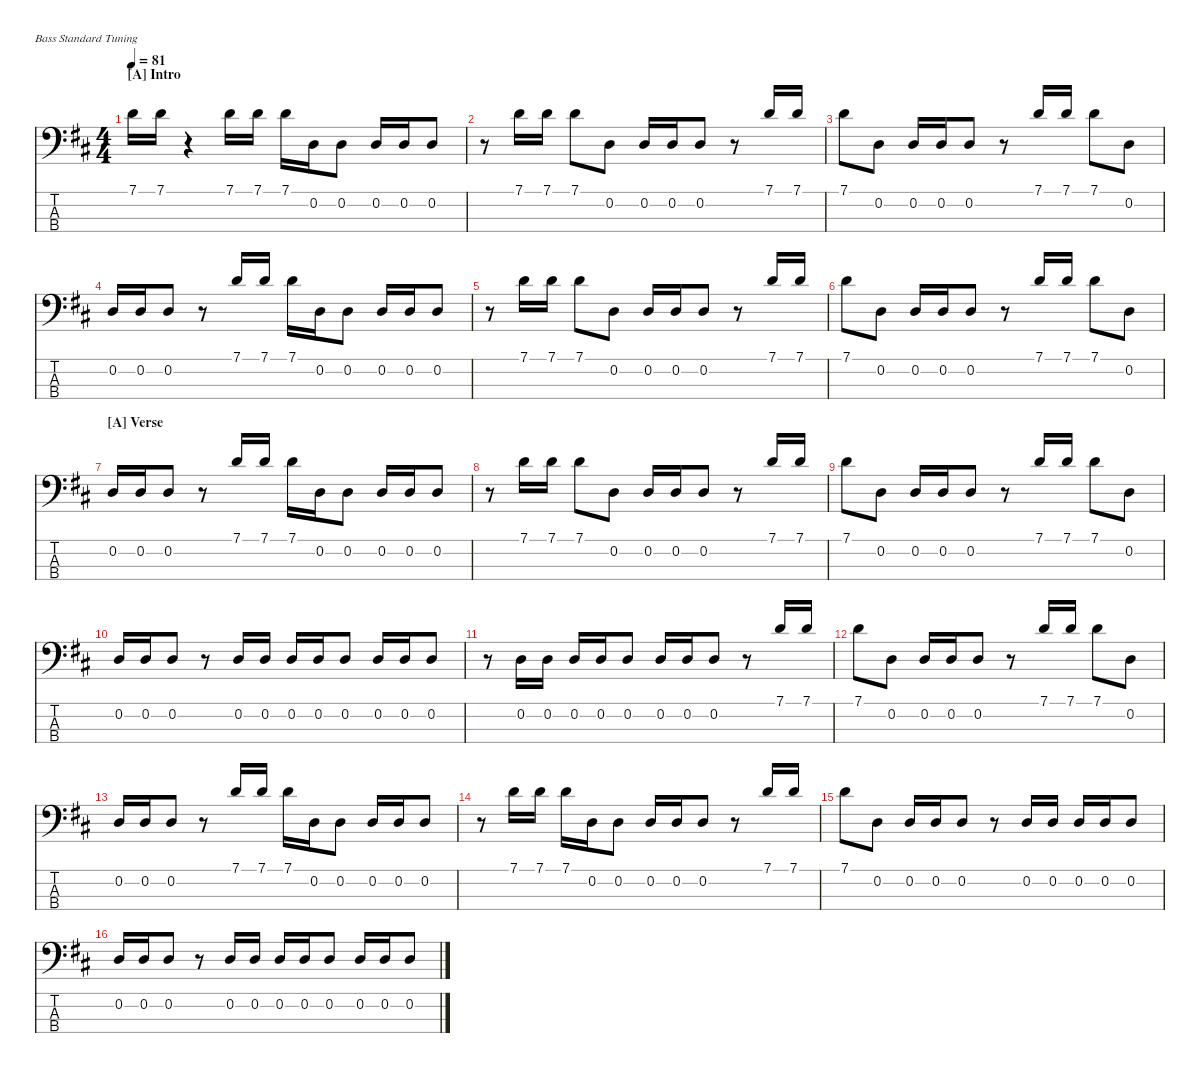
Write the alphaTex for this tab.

\defaultSystemsLayout 4
\hideDynamics
\bracketExtendMode nobrackets
\singleTrackTrackNamePolicy hidden
\multiTrackTrackNamePolicy hidden
\otherSystemsTrackNameOrientation horizontal
\track ("Bass " "E-Bass") {defaultSystemsLayout 8 instrument electricbassfinger}
\staff {score tabs}
\tuning (G2 D2 A1 E1)
\ts (4 4)
\beaming (8 2 2 2 2)
\section ("A" "Intro")
\tempo 81
\clef f4
\ks d
7.1{acc forcenatural}.16{dy f instrument electricbassfinger beam Down} 7.1{acc forcenatural}.16{beam Down} r.4{beam Down} 7.1{acc forcenatural}.16{beam Down} 7.1{acc forcenatural}.16{beam Down} 7.1{acc forcenatural}.16{beam Down} 0.2{acc forcenatural}.16{beam Down} 0.2{acc forcenatural}.8{beam Down} 0.2{acc forcenatural}.16{beam Up} 0.2{acc forcenatural}.16{beam Up} 0.2{acc forcenatural}.8{beam Up} |
r.8{beam Down} 7.1{acc forcenatural}.16{beam Down} 7.1{acc forcenatural}.16{beam Down} 7.1{acc forcenatural}.8{beam Down} 0.2{acc forcenatural}.8{beam Down} 0.2{acc forcenatural}.16{beam Up} 0.2{acc forcenatural}.16{beam Up} 0.2{acc forcenatural}.8{beam Up} r.8{beam Up} 7.1{acc forcenatural}.16{beam Down} 7.1{acc forcenatural}.16{beam Down} |
7.1{acc forcenatural}.8{beam Down} 0.2{acc forcenatural}.8{beam Down} 0.2{acc forcenatural}.16{beam Up} 0.2{acc forcenatural}.16{beam Up} 0.2{acc forcenatural}.8{beam Up} r.8{beam Up} 7.1{acc forcenatural}.16{beam Down} 7.1{acc forcenatural}.16{beam Down} 7.1{acc forcenatural}.8{beam Down} 0.2{acc forcenatural}.8{beam Down} |
0.2{acc forcenatural}.16{beam Up} 0.2{acc forcenatural}.16{beam Up} 0.2{acc forcenatural}.8{beam Up} r.8{beam Up} 7.1{acc forcenatural}.16{beam Down} 7.1{acc forcenatural}.16{beam Down} 7.1{acc forcenatural}.16{beam Down} 0.2{acc forcenatural}.16{beam Down} 0.2{acc forcenatural}.8{beam Down} 0.2{acc forcenatural}.16{beam Up} 0.2{acc forcenatural}.16{beam Up} 0.2{acc forcenatural}.8{beam Up} |
r.8{beam Down} 7.1{acc forcenatural}.16{beam Down} 7.1{acc forcenatural}.16{beam Down} 7.1{acc forcenatural}.8{beam Down} 0.2{acc forcenatural}.8{beam Down} 0.2{acc forcenatural}.16{beam Up} 0.2{acc forcenatural}.16{beam Up} 0.2{acc forcenatural}.8{beam Up} r.8{beam Up} 7.1{acc forcenatural}.16{beam Down} 7.1{acc forcenatural}.16{beam Down} |
7.1{acc forcenatural}.8{beam Down} 0.2{acc forcenatural}.8{beam Down} 0.2{acc forcenatural}.16{beam Up} 0.2{acc forcenatural}.16{beam Up} 0.2{acc forcenatural}.8{beam Up} r.8{beam Up} 7.1{acc forcenatural}.16{beam Down} 7.1{acc forcenatural}.16{beam Down} 7.1{acc forcenatural}.8{beam Down} 0.2{acc forcenatural}.8{beam Down} |
\section ("A" "Verse")
0.2{acc forcenatural}.16{beam Up} 0.2{acc forcenatural}.16{beam Up} 0.2{acc forcenatural}.8{beam Up} r.8{beam Up} 7.1{acc forcenatural}.16{beam Down} 7.1{acc forcenatural}.16{beam Down} 7.1{acc forcenatural}.16{beam Down} 0.2{acc forcenatural}.16{beam Down} 0.2{acc forcenatural}.8{beam Down} 0.2{acc forcenatural}.16{beam Up} 0.2{acc forcenatural}.16{beam Up} 0.2{acc forcenatural}.8{beam Up} |
r.8{beam Down} 7.1{acc forcenatural}.16{beam Down} 7.1{acc forcenatural}.16{beam Down} 7.1{acc forcenatural}.8{beam Down} 0.2{acc forcenatural}.8{beam Down} 0.2{acc forcenatural}.16{beam Up} 0.2{acc forcenatural}.16{beam Up} 0.2{acc forcenatural}.8{beam Up} r.8{beam Up} 7.1{acc forcenatural}.16{beam Down} 7.1{acc forcenatural}.16{beam Down} |
7.1{acc forcenatural}.8{beam Down} 0.2{acc forcenatural}.8{beam Down} 0.2{acc forcenatural}.16{beam Up} 0.2{acc forcenatural}.16{beam Up} 0.2{acc forcenatural}.8{beam Up} r.8{beam Up} 7.1{acc forcenatural}.16{beam Down} 7.1{acc forcenatural}.16{beam Down} 7.1{acc forcenatural}.8{beam Down} 0.2{acc forcenatural}.8{beam Down} |
0.2{acc forcenatural}.16{beam Up} 0.2{acc forcenatural}.16{beam Up} 0.2{acc forcenatural}.8{beam Up} r.8{beam Up} 0.2{acc forcenatural}.16{beam Up} 0.2{acc forcenatural}.16{beam Up} 0.2{acc forcenatural}.16{beam Up} 0.2{acc forcenatural}.16{beam Up} 0.2{acc forcenatural}.8{beam Up} 0.2{acc forcenatural}.16{beam Up} 0.2{acc forcenatural}.16{beam Up} 0.2{acc forcenatural}.8{beam Up} |
r.8{beam Down} 0.2{acc forcenatural}.16{beam Up} 0.2{acc forcenatural}.16{beam Up} 0.2{acc forcenatural}.16{beam Up} 0.2{acc forcenatural}.16{beam Up} 0.2{acc forcenatural}.8{beam Up} 0.2{acc forcenatural}.16{beam Up} 0.2{acc forcenatural}.16{beam Up} 0.2{acc forcenatural}.8{beam Up} r.8{beam Up} 7.1{acc forcenatural}.16{beam Down} 7.1{acc forcenatural}.16{beam Down} |
7.1{acc forcenatural}.8{beam Down} 0.2{acc forcenatural}.8{beam Down} 0.2{acc forcenatural}.16{beam Up} 0.2{acc forcenatural}.16{beam Up} 0.2{acc forcenatural}.8{beam Up} r.8{beam Up} 7.1{acc forcenatural}.16{beam Down} 7.1{acc forcenatural}.16{beam Down} 7.1{acc forcenatural}.8{beam Down} 0.2{acc forcenatural}.8{beam Down} |
0.2{acc forcenatural}.16{beam Up} 0.2{acc forcenatural}.16{beam Up} 0.2{acc forcenatural}.8{beam Up} r.8{beam Up} 7.1{acc forcenatural}.16{beam Down} 7.1{acc forcenatural}.16{beam Down} 7.1{acc forcenatural}.16{beam Down} 0.2{acc forcenatural}.16{beam Down} 0.2{acc forcenatural}.8{beam Down} 0.2{acc forcenatural}.16{beam Up} 0.2{acc forcenatural}.16{beam Up} 0.2{acc forcenatural}.8{beam Up} |
r.8{beam Down} 7.1{acc forcenatural}.16{beam Down} 7.1{acc forcenatural}.16{beam Down} 7.1{acc forcenatural}.16{beam Down} 0.2{acc forcenatural}.16{beam Down} 0.2{acc forcenatural}.8{beam Down} 0.2{acc forcenatural}.16{beam Up} 0.2{acc forcenatural}.16{beam Up} 0.2{acc forcenatural}.8{beam Up} r.8{beam Up} 7.1{acc forcenatural}.16{beam Down} 7.1{acc forcenatural}.16{beam Down} |
7.1{acc forcenatural}.8{beam Down} 0.2{acc forcenatural}.8{beam Down} 0.2{acc forcenatural}.16{beam Up} 0.2{acc forcenatural}.16{beam Up} 0.2{acc forcenatural}.8{beam Up} r.8{beam Up} 0.2{acc forcenatural}.16{beam Up} 0.2{acc forcenatural}.16{beam Up} 0.2{acc forcenatural}.16{beam Up} 0.2{acc forcenatural}.16{beam Up} 0.2{acc forcenatural}.8{beam Up} |
0.2{acc forcenatural}.16{beam Up} 0.2{acc forcenatural}.16{beam Up} 0.2{acc forcenatural}.8{beam Up} r.8{beam Up} 0.2{acc forcenatural}.16{beam Up} 0.2{acc forcenatural}.16{beam Up} 0.2{acc forcenatural}.16{beam Up} 0.2{acc forcenatural}.16{beam Up} 0.2{acc forcenatural}.8{beam Up} 0.2{acc forcenatural}.16{beam Up} 0.2{acc forcenatural}.16{beam Up} 0.2{acc forcenatural}.8{beam Up}
